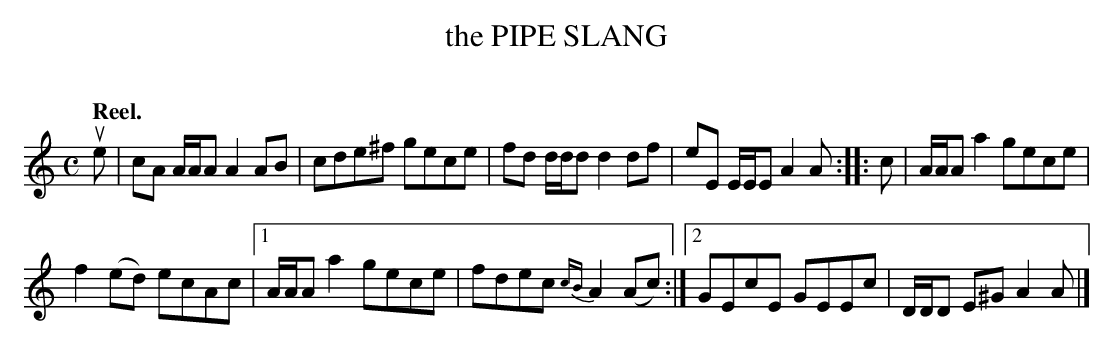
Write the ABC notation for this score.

X:1
T: the PIPE SLANG
C:
Q: "Reel."
M: C
L: 1/8
K: Am
ue |\
cA A/A/A A2AB | cde^f gece |\
fd d/d/d d2df | eE E/E/E A2A ::\
c |\
A/A/A a2 gece |
f2(ed) ecAc |\
[1 A/A/A a2 gece | fdec {cB}A2(Ac) :|\
[2 GEcE GEEc | D/D/D E^G A2A |]
